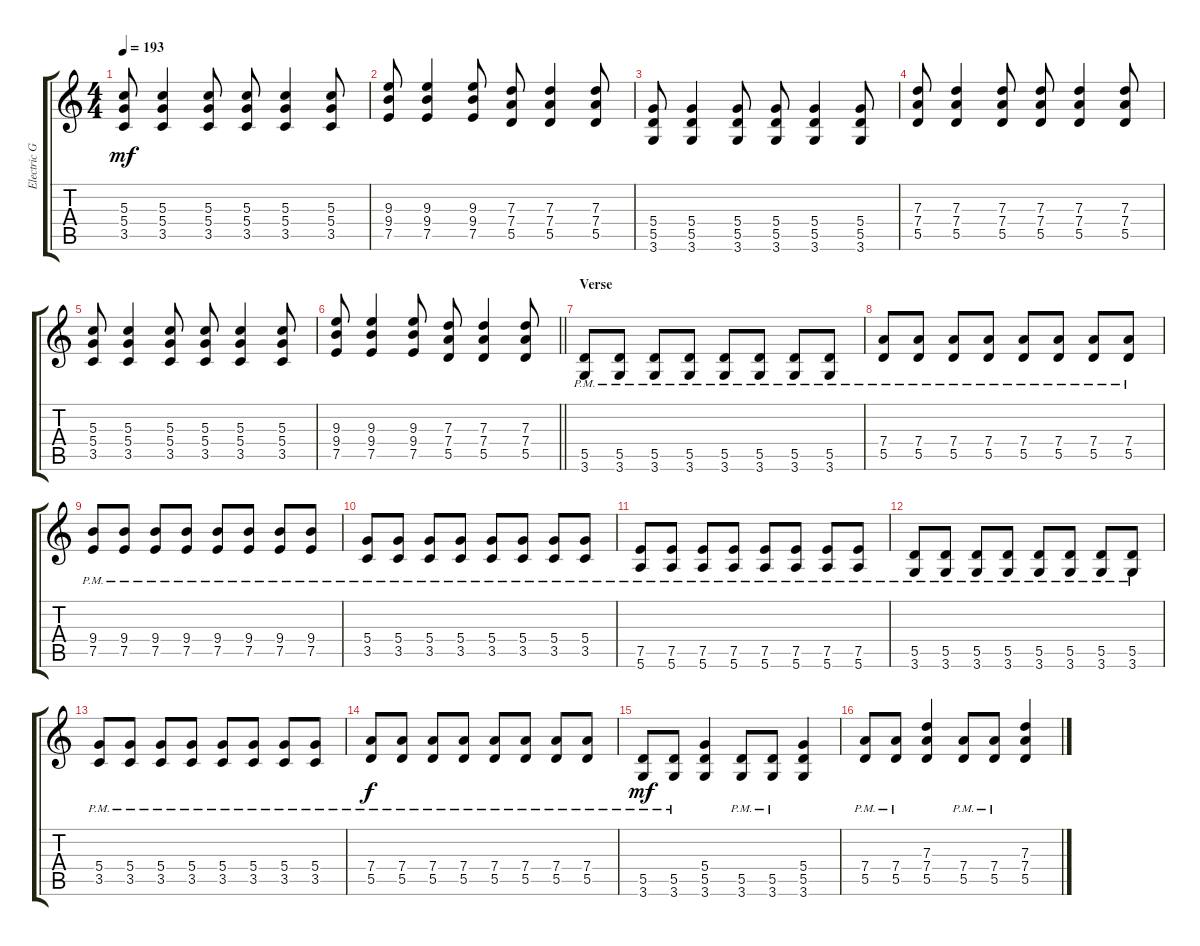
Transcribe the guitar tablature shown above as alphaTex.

\track ("Electric Guitar" "Electric G") {instrument distortionguitar}
\staff {score tabs}
\tuning (E4 B3 G3 D3 A2 E2) {hide}
\ts (4 4)
\tempo 193
\clef g2
\ks c
(5.3 5.4 3.5).8{dy mf} (5.3 5.4 3.5).4 (5.3 5.4 3.5).8 (5.3 5.4 3.5).8 (5.3 5.4 3.5).4 (5.3 5.4 3.5).8 |
(9.3 9.4 7.5).8 (9.3 9.4 7.5).4 (9.3 9.4 7.5).8 (7.3 7.4 5.5).8 (7.3 7.4 5.5).4 (7.3 7.4 5.5).8 |
(5.4 5.5 3.6).8 (5.4 5.5 3.6).4 (5.4 5.5 3.6).8 (5.4 5.5 3.6).8 (5.4 5.5 3.6).4 (5.4 5.5 3.6).8 |
(7.3 7.4 5.5).8 (7.3 7.4 5.5).4 (7.3 7.4 5.5).8 (7.3 7.4 5.5).8 (7.3 7.4 5.5).4 (7.3 7.4 5.5).8 |
(5.3 5.4 3.5).8 (5.3 5.4 3.5).4 (5.3 5.4 3.5).8 (5.3 5.4 3.5).8 (5.3 5.4 3.5).4 (5.3 5.4 3.5).8 |
\barLineRight lightlight
(9.3 9.4 7.5).8 (9.3 9.4 7.5).4 (9.3 9.4 7.5).8 (7.3 7.4 5.5).8 (7.3 7.4 5.5).4 (7.3 7.4 5.5).8 |
\section ("" "Verse")
(5.5{pm} 3.6{pm}).8 (5.5{pm} 3.6{pm}).8 (5.5{pm} 3.6{pm}).8 (5.5{pm} 3.6{pm}).8 (5.5{pm} 3.6{pm}).8 (5.5{pm} 3.6{pm}).8 (5.5{pm} 3.6{pm}).8 (5.5{pm} 3.6{pm}).8 |
(7.4{pm} 5.5{pm}).8 (7.4{pm} 5.5{pm}).8 (7.4{pm} 5.5{pm}).8 (7.4{pm} 5.5{pm}).8 (7.4{pm} 5.5{pm}).8 (7.4{pm} 5.5{pm}).8 (7.4{pm} 5.5{pm}).8 (7.4{pm} 5.5{pm}).8 |
(9.4{pm} 7.5{pm}).8 (9.4{pm} 7.5{pm}).8 (9.4{pm} 7.5{pm}).8 (9.4{pm} 7.5{pm}).8 (9.4{pm} 7.5{pm}).8 (9.4{pm} 7.5{pm}).8 (9.4{pm} 7.5{pm}).8 (9.4{pm} 7.5{pm}).8 |
(5.4{pm} 3.5{pm}).8 (5.4{pm} 3.5{pm}).8 (5.4{pm} 3.5{pm}).8 (5.4{pm} 3.5{pm}).8 (5.4{pm} 3.5{pm}).8 (5.4{pm} 3.5{pm}).8 (5.4{pm} 3.5{pm}).8 (5.4{pm} 3.5{pm}).8 |
(7.5{pm} 5.6{pm}).8 (7.5{pm} 5.6{pm}).8 (7.5{pm} 5.6{pm}).8 (7.5{pm} 5.6{pm}).8 (7.5{pm} 5.6{pm}).8 (7.5{pm} 5.6{pm}).8 (7.5{pm} 5.6{pm}).8 (7.5{pm} 5.6{pm}).8 |
(5.5{pm} 3.6{pm}).8 (5.5{pm} 3.6{pm}).8 (5.5{pm} 3.6{pm}).8 (5.5{pm} 3.6{pm}).8 (5.5{pm} 3.6{pm}).8 (5.5{pm} 3.6{pm}).8 (5.5{pm} 3.6{pm}).8 (5.5{pm} 3.6{pm}).8 |
(5.4{pm} 3.5{pm}).8 (5.4{pm} 3.5{pm}).8 (5.4{pm} 3.5{pm}).8 (5.4{pm} 3.5{pm}).8 (5.4{pm} 3.5{pm}).8 (5.4{pm} 3.5{pm}).8 (5.4{pm} 3.5{pm}).8 (5.4{pm} 3.5{pm}).8 |
(7.4{pm} 5.5{pm}).8{dy f} (7.4{pm} 5.5{pm}).8 (7.4{pm} 5.5{pm}).8 (7.4{pm} 5.5{pm}).8 (7.4{pm} 5.5{pm}).8 (7.4{pm} 5.5{pm}).8 (7.4{pm} 5.5{pm}).8 (7.4{pm} 5.5{pm}).8 |
(5.5{pm} 3.6{pm}).8{dy mf} (5.5{pm} 3.6{pm}).8 (5.4 5.5 3.6).4 (5.5{pm} 3.6{pm}).8 (5.5{pm} 3.6{pm}).8 (5.4 5.5 3.6).4 |
(7.4{pm} 5.5{pm}).8 (7.4{pm} 5.5{pm}).8 (7.3 7.4 5.5).4 (7.4{pm} 5.5{pm}).8 (7.4{pm} 5.5{pm}).8 (7.3 7.4 5.5).4
